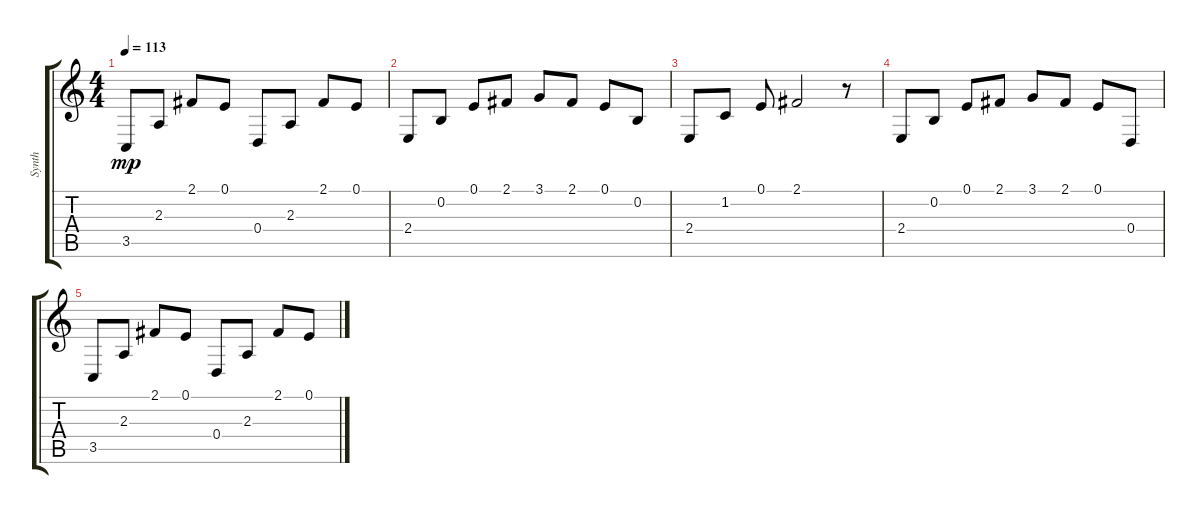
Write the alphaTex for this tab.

\track ("Synth" "Synth") {instrument pad3polysynth}
\staff {score tabs}
\tuning (E4 B3 G3 D3 A2 E2) {hide}
\ts (4 4)
\tempo 113
\clef g2
\ks c
3.5.8{dy mp} 2.3.8 2.1.8 0.1.8 0.4.8 2.3.8 2.1.8 0.1.8 |
2.4.8 0.2.8 0.1.8{volume 8} 2.1.8{volume 8} 3.1.8{volume 8} 2.1.8{volume 7} 0.1.8{volume 7} 0.2.8{volume 7} |
2.4.8{volume 6} 1.2.8{volume 6} 0.1.8{volume 6} 2.1.2{volume 5} r.8 |
2.4.8{volume 2} 0.2.8{volume 2} 0.1.8{volume 1} 2.1.8{volume 1} 3.1.8{volume 1} 2.1.8{volume 0} 0.1.8{volume 0} 0.4.8{volume 0} |
3.5.8 2.3.8 2.1.8 0.1.8 0.4.8 2.3.8 2.1.8 0.1.8
